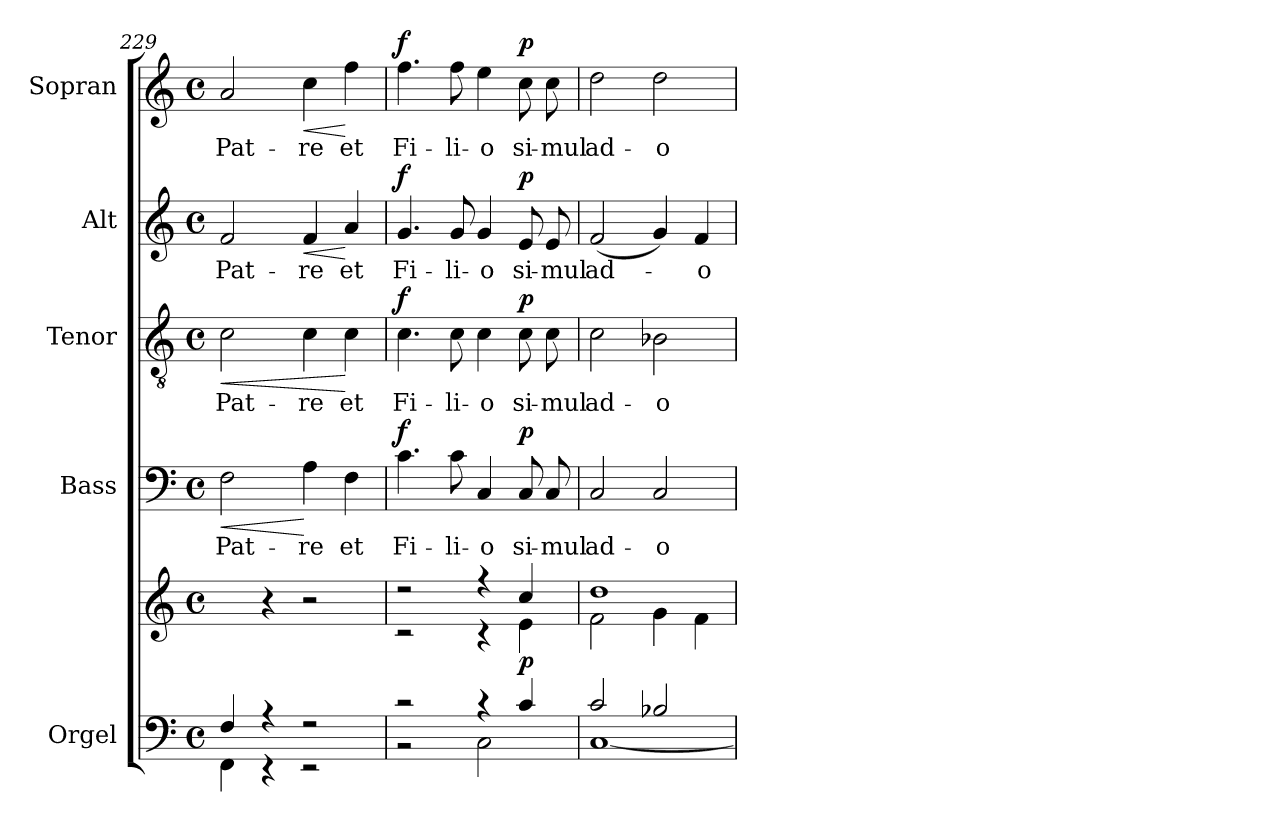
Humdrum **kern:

**kern	**kern	**dynam	**kern	**text	**dynam	**kern	**text	**dynam	**kern	**text	**dynam	**kern	**text	**dynam
*part5	*part5	*part5	*part4	*part4	*part4	*part3	*part3	*part3	*part2	*part2	*part2	*part1	*part1	*part1
*staff6	*staff5	*staff5/6	*staff4	*staff4	*staff4	*staff3	*staff3	*staff3	*staff2	*staff2	*staff2	*staff1	*staff1	*staff1
*I"Orgel	*	*	*I"Bass	*	*	*I"Tenor	*	*	*I"Alt	*	*	*I"Sopran	*	*
*I'Org.	*	*	*I'B.	*	*	*I'T.	*	*	*I'A.	*	*	*I'S.	*	*
*clefF4	*clefG2	*	*clefF4	*	*	*clefGv2	*	*	*clefG2	*	*	*clefG2	*	*
*k[]	*k[]	*	*k[]	*	*	*k[]	*	*	*k[]	*	*	*k[]	*	*
*C:	*C:	*	*C:	*	*	*C:	*	*	*C:	*	*	*C:	*	*
*M4/4	*M4/4	*	*M4/4	*	*	*M4/4	*	*	*M4/4	*	*	*M4/4	*	*
*met(c)	*met(c)	*	*met(c)	*	*	*met(c)	*	*	*met(c)	*	*	*met(c)	*	*
=229	=229	=229	=229	=229	=229	=229	=229	=229	=229	=229	=229	=229	=229	=229
*^	*	*	*	*	*	*	*	*	*	*	*	*	*	*
!	!	!	!	!	!LO:LY:b	!LO:HP:b	!	!LO:LY:b	!LO:HP:b	!	!LO:LY:b	!	!	!LO:LY:b	!
4F/	4FF\	4ryy	.	2F\	Pat-	<	2c\	Pat-	<	2f/	Pat-	.	2a/	Pat-	.
4r	4r	4r	.	.	.	.	.	.	.	.	.	.	.	.	.
!	!	!	!	!	!LO:LY:b	!	!	!LO:LY:b	!	!	!LO:LY:b	!LO:HP:b	!	!LO:LY:b	!LO:HP:b
2r	2r	2r	.	4A\	-re	[	4c\	-re	.	4f/	-re	<	4cc\	-re	<
!	!	!	!	!	!LO:LY:b	!	!	!LO:LY:b	!	!	!LO:LY:b	!	!	!LO:LY:b	!
.	.	.	.	4F\	et	.	4c\	et	[	4a/	et	[	4ff\	et	[
=230	=230	=230	=230	=230	=230	=230	=230	=230	=230	=230	=230	=230	=230	=230	=230
*	*	*^	*	*	*	*	*	*	*	*	*	*	*	*	*
!	!	!	!	!	!	!LO:LY:b	!LO:DY:a	!	!LO:LY:b	!LO:DY:a	!	!LO:LY:b	!LO:DY:a	!	!LO:LY:b	!LO:DY:a
2r	2r	2r	2r	.	4.c\	Fi-	f	4.c\	Fi-	f	4.g/	Fi-	f	4.ff\	Fi-	f
!	!	!	!	!	!	!LO:LY:b	!	!	!LO:LY:b	!	!	!LO:LY:b	!	!	!LO:LY:b	!
.	.	.	.	.	8c\	-li-	.	8c\	-li-	.	8g/	-li-	.	8ff\	-li-	.
!	!	!	!	!	!	!LO:LY:b	!	!	!LO:LY:b	!	!	!LO:LY:b	!	!	!LO:LY:b	!
4rc	2C\	4r	4r	.	4C/	-o	.	4c\	-o	.	4g/	-o	.	4ee\	-o	.
!	!	!	!	!LO:DY:b	!	!LO:LY:b	!LO:DY:a	!	!LO:LY:b	!LO:DY:a	!	!LO:LY:b	!LO:DY:a	!	!LO:LY:b	!LO:DY:a
4c/	.	4cc/	4e\	p	8C/	si-	p	8c\	si-	p	8e/	si-	p	8cc\	si-	p
!	!	!	!	!	!	!LO:LY:b	!	!	!LO:LY:b	!	!	!LO:LY:b	!	!	!LO:LY:b	!
.	.	.	.	.	8C/	-mul	.	8c\	-mul	.	8e/	-mul	.	8cc\	-mul	.
=231	=231	=231	=231	=231	=231	=231	=231	=231	=231	=231	=231	=231	=231	=231	=231	=231
!	!	!	!	!	!	!LO:LY:b	!	!	!LO:LY:b	!	!	!LO:LY:b	!	!	!LO:LY:b	!
2c/	[<1C	1dd	2f\	.	2C/	ad-	.	2c\	ad-	.	(<2f/	ad-	.	2dd\	ad-	.
!	!	!	!	!	!	!LO:LY:b	!	!	!LO:LY:b	!	!	!	!	!	!LO:LY:b	!
2B-X/	.	.	4g\	.	2C/	-o-	.	2B-X\	-o-	.	4g/)	.	.	2dd\	-o-	.
!	!	!	!	!	!	!	!	!	!	!	!	!LO:LY:b	!	!	!	!
.	.	.	4f\	.	.	.	.	.	.	.	4f/	-o-	.	.	.	.
*v	*v	*	*	*	*	*	*	*	*	*	*	*	*	*	*	*
*	*v	*v	*	*	*	*	*	*	*	*	*	*	*	*	*
=	=	=	=	=	=	=	=	=	=	=	=	=	=	=
*-	*-	*-	*-	*-	*-	*-	*-	*-	*-	*-	*-	*-	*-	*-
